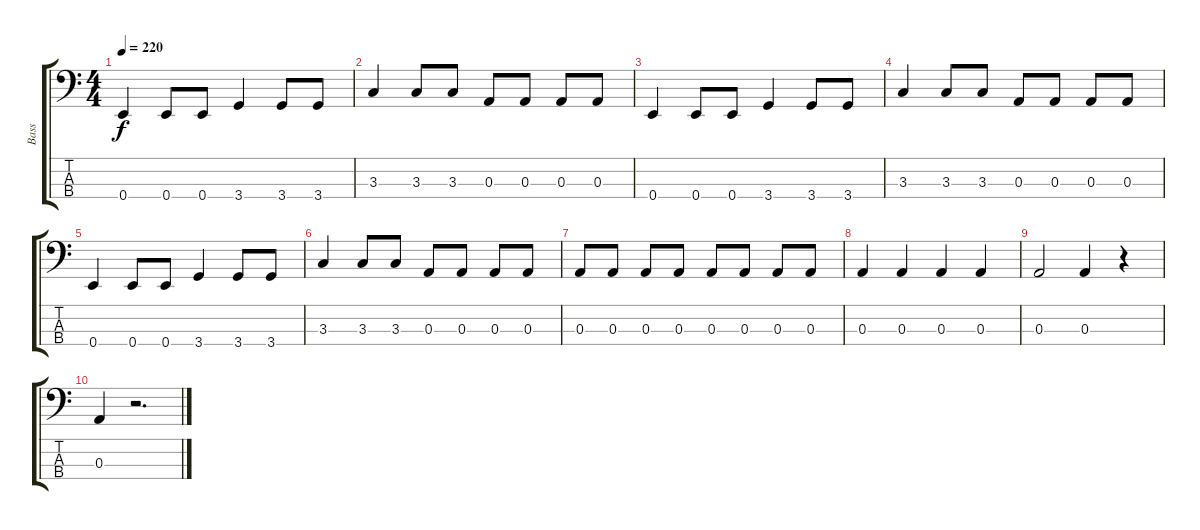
\track ("Bass" "Bass") {instrument electricbassfinger}
\staff {score tabs}
\tuning (G2 D2 A1 E1) {hide}
\ts (4 4)
\tempo 220
\clef f4
\ks c
0.4.4{dy f} 0.4.8 0.4.8 3.4.4 3.4.8 3.4.8 |
3.3.4 3.3.8 3.3.8 0.3.8 0.3.8 0.3.8 0.3.8 |
0.4.4 0.4.8 0.4.8 3.4.4 3.4.8 3.4.8 |
3.3.4 3.3.8 3.3.8 0.3.8 0.3.8 0.3.8 0.3.8 |
0.4.4 0.4.8 0.4.8 3.4.4 3.4.8 3.4.8 |
3.3.4 3.3.8 3.3.8 0.3.8 0.3.8 0.3.8 0.3.8 |
0.3.8 0.3.8 0.3.8 0.3.8 0.3.8 0.3.8 0.3.8 0.3.8 |
0.3.4 0.3.4 0.3.4 0.3.4 |
0.3.2 0.3.4 r.4 |
0.3.4 r.2{d}
